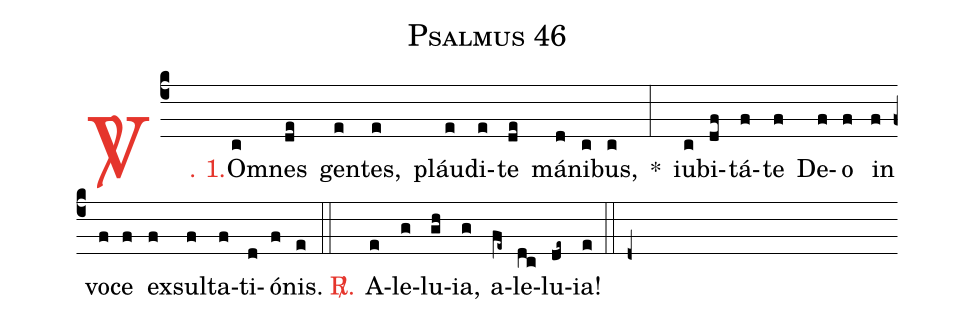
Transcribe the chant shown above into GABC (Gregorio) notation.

name: Psalmus 46;
%%
(c4)

<c><sp>V/</sp>. 1.</c>() Om(c)nes(de) gen(e)tes,(e) pláu(e)di(e)te(de) má(d)ni(c)bus,(c) *(:) iu(c)bi(df)tá(f)te(f) De(f)o(f) in(f) vo(f)ce(f) ex(f)sul(f)ta(f)ti(d)ó(f)nis.(e)

(::)

<nlba><c><sp>R/</sp>.</c>() A</nlba>(e)le(g)lu(gh)ia,(g) a(fe~)le(dc)lu(de~)ia!(e)

(::)

(d+)
